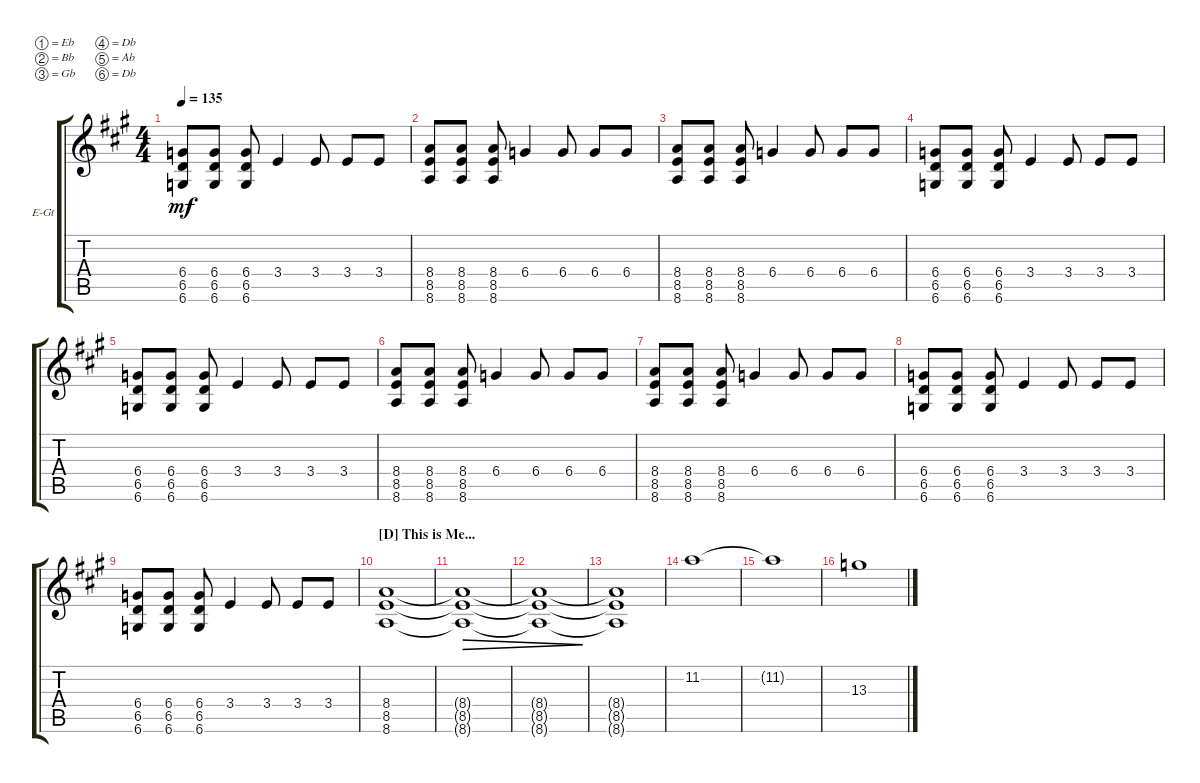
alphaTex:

\defaultSystemsLayout 4
\bracketExtendMode groupsimilarinstruments
\firstSystemTrackNameOrientation horizontal
\otherSystemsTrackNameOrientation horizontal
\track ("Guitar 1" "E-Gt") {instrument overdrivenguitar}
\staff {score tabs}
\tuning (Eb4 Bb3 Gb3 Db3 Ab2 Db2)
\ts (4 4)
\tempo 135
\clef g2
\ks f#minor
(6.6 6.5 6.4).8{dy mf} (6.6 6.5 6.4).8 (6.6 6.5 6.4).8 3.4.4 3.4.8 3.4.8 3.4.8 |
(8.6 8.5 8.4).8 (8.4 8.5 8.6).8 (8.4 8.5 8.6).8 6.4.4 6.4.8 6.4.8 6.4.8 |
(8.6 8.5 8.4).8 (8.4 8.5 8.6).8 (8.4 8.5 8.6).8 6.4.4 6.4.8 6.4.8 6.4.8 |
(6.6 6.5 6.4).8 (6.6 6.5 6.4).8 (6.6 6.5 6.4).8 3.4.4 3.4.8 3.4.8 3.4.8 |
(6.6 6.5 6.4).8 (6.6 6.5 6.4).8 (6.6 6.5 6.4).8 3.4.4 3.4.8 3.4.8 3.4.8 |
(8.6 8.5 8.4).8 (8.4 8.5 8.6).8 (8.4 8.5 8.6).8 6.4.4 6.4.8 6.4.8 6.4.8 |
(8.6 8.5 8.4).8 (8.4 8.5 8.6).8 (8.4 8.5 8.6).8 6.4.4 6.4.8 6.4.8 6.4.8 |
(6.6 6.5 6.4).8 (6.6 6.5 6.4).8 (6.6 6.5 6.4).8 3.4.4 3.4.8 3.4.8 3.4.8 |
(6.6 6.5 6.4).8 (6.6 6.5 6.4).8 (6.6 6.5 6.4).8 3.4.4 3.4.8 3.4.8 3.4.8 |
\section ("D" "This is Me...")
(8.4 8.5 8.6).1 |
(8.4{t} 8.5{t} 8.6{t}).1{dec} |
(8.6{t} 8.5{t} 8.4{t}).1{dec} |
(8.6{t} 8.5{t} 8.4{t}).1 |
11.2.1 |
11.2{t}.1 |
13.3.1
